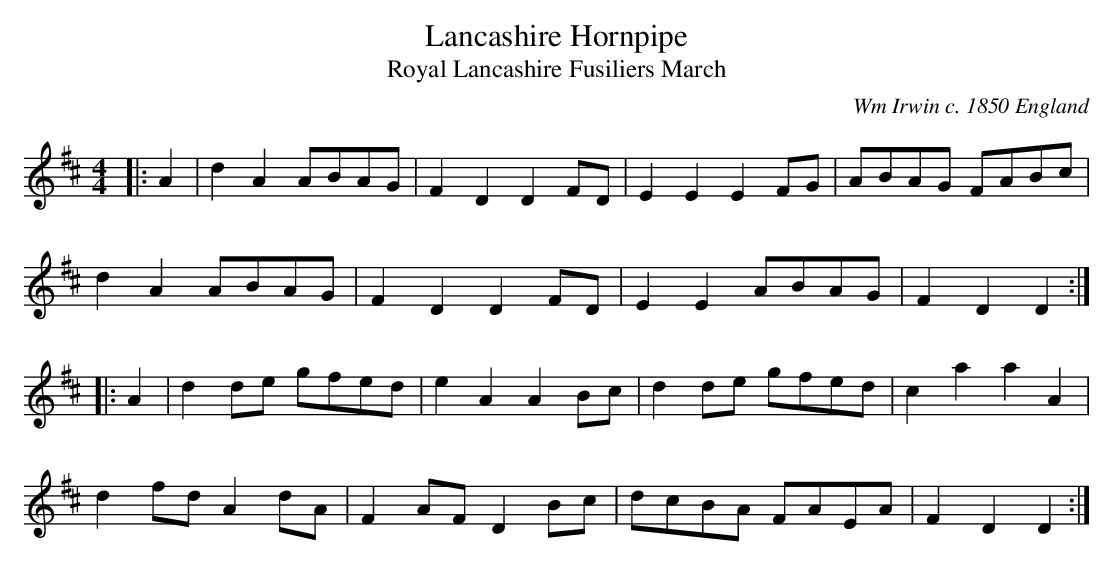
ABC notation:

X:1
T:Lancashire Hornpipe
T:Royal Lancashire Fusiliers March
M:4/4
O:Wm Irwin c. 1850 England
K:D
|:A2|d2 A2 ABAG|F2 D2 D2 FD|E2 E2 E2 FG|ABAG FABc|
d2 A2 ABAG|F2 D2 D2 FD|E2 E2 ABAG|F2 D2 D2:|
|:A2|d2 de gfed|e2 A2 A2 Bc|d2 de gfed|c2 a2 a2 A2|
d2 fd A2 dA|F2 AF D2 Bc|dcBA FAEA|F2 D2 D2:|
